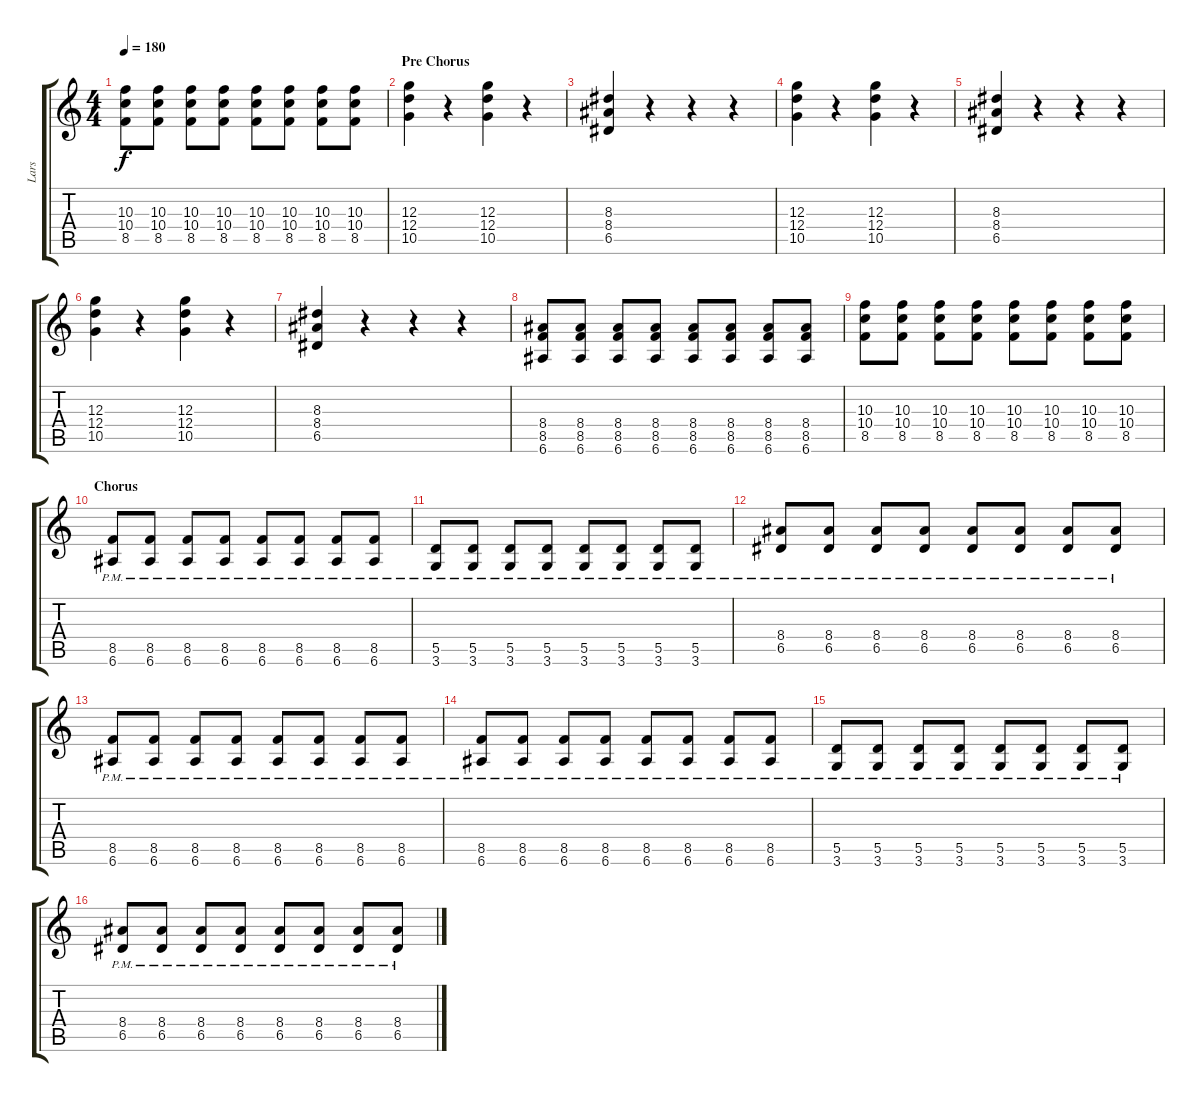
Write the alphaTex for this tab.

\track ("Lars" "Lars") {instrument distortionguitar}
\staff {score tabs}
\tuning (E4 B3 G3 D3 A2 E2) {hide}
\ts (4 4)
\tempo 180
\clef g2
\ks c
(10.3 10.4 8.5).8{dy f} (10.3 10.4 8.5).8 (10.3 10.4 8.5).8 (10.3 10.4 8.5).8 (10.3 10.4 8.5).8 (10.3 10.4 8.5).8 (10.3 10.4 8.5).8 (10.3 10.4 8.5).8 |
\section ("" "Pre Chorus")
(12.3 12.4 10.5).4 r.4 (12.3 12.4 10.5).4 r.4 |
(8.3 8.4 6.5).4 r.4 r.4 r.4 |
(12.3 12.4 10.5).4 r.4 (12.3 12.4 10.5).4 r.4 |
(8.3 8.4 6.5).4 r.4 r.4 r.4 |
(12.3 12.4 10.5).4 r.4 (12.3 12.4 10.5).4 r.4 |
(8.3 8.4 6.5).4 r.4 r.4 r.4 |
(8.4 8.5 6.6).8 (8.4 8.5 6.6).8 (8.4 8.5 6.6).8 (8.4 8.5 6.6).8 (8.4 8.5 6.6).8 (8.4 8.5 6.6).8 (8.4 8.5 6.6).8 (8.4 8.5 6.6).8 |
(10.3 10.4 8.5).8 (10.3 10.4 8.5).8 (10.3 10.4 8.5).8 (10.3 10.4 8.5).8 (10.3 10.4 8.5).8 (10.3 10.4 8.5).8 (10.3 10.4 8.5).8 (10.3 10.4 8.5).8 |
\section ("" "Chorus")
(8.5{pm} 6.6{pm}).8 (8.5{pm} 6.6{pm}).8 (8.5{pm} 6.6{pm}).8 (8.5{pm} 6.6{pm}).8 (8.5{pm} 6.6{pm}).8 (8.5{pm} 6.6{pm}).8 (8.5{pm} 6.6{pm}).8 (8.5{pm} 6.6{pm}).8 |
(5.5{pm} 3.6{pm}).8 (5.5{pm} 3.6{pm}).8 (5.5{pm} 3.6{pm}).8 (5.5{pm} 3.6{pm}).8 (5.5{pm} 3.6{pm}).8 (5.5{pm} 3.6{pm}).8 (5.5{pm} 3.6{pm}).8 (5.5{pm} 3.6{pm}).8 |
(8.4{pm} 6.5{pm}).8 (8.4{pm} 6.5{pm}).8 (8.4{pm} 6.5{pm}).8 (8.4{pm} 6.5{pm}).8 (8.4{pm} 6.5{pm}).8 (8.4{pm} 6.5{pm}).8 (8.4{pm} 6.5{pm}).8 (8.4{pm} 6.5{pm}).8 |
(8.5{pm} 6.6{pm}).8 (8.5{pm} 6.6{pm}).8 (8.5{pm} 6.6{pm}).8 (8.5{pm} 6.6{pm}).8 (8.5{pm} 6.6{pm}).8 (8.5{pm} 6.6{pm}).8 (8.5{pm} 6.6{pm}).8 (8.5{pm} 6.6{pm}).8 |
(8.5{pm} 6.6{pm}).8 (8.5{pm} 6.6{pm}).8 (8.5{pm} 6.6{pm}).8 (8.5{pm} 6.6{pm}).8 (8.5{pm} 6.6{pm}).8 (8.5{pm} 6.6{pm}).8 (8.5{pm} 6.6{pm}).8 (8.5{pm} 6.6{pm}).8 |
(5.5{pm} 3.6{pm}).8 (5.5{pm} 3.6{pm}).8 (5.5{pm} 3.6{pm}).8 (5.5{pm} 3.6{pm}).8 (5.5{pm} 3.6{pm}).8 (5.5{pm} 3.6{pm}).8 (5.5{pm} 3.6{pm}).8 (5.5{pm} 3.6{pm}).8 |
(8.4{pm} 6.5{pm}).8 (8.4{pm} 6.5{pm}).8 (8.4{pm} 6.5{pm}).8 (8.4{pm} 6.5{pm}).8 (8.4{pm} 6.5{pm}).8 (8.4{pm} 6.5{pm}).8 (8.4{pm} 6.5{pm}).8 (8.4{pm} 6.5{pm}).8
